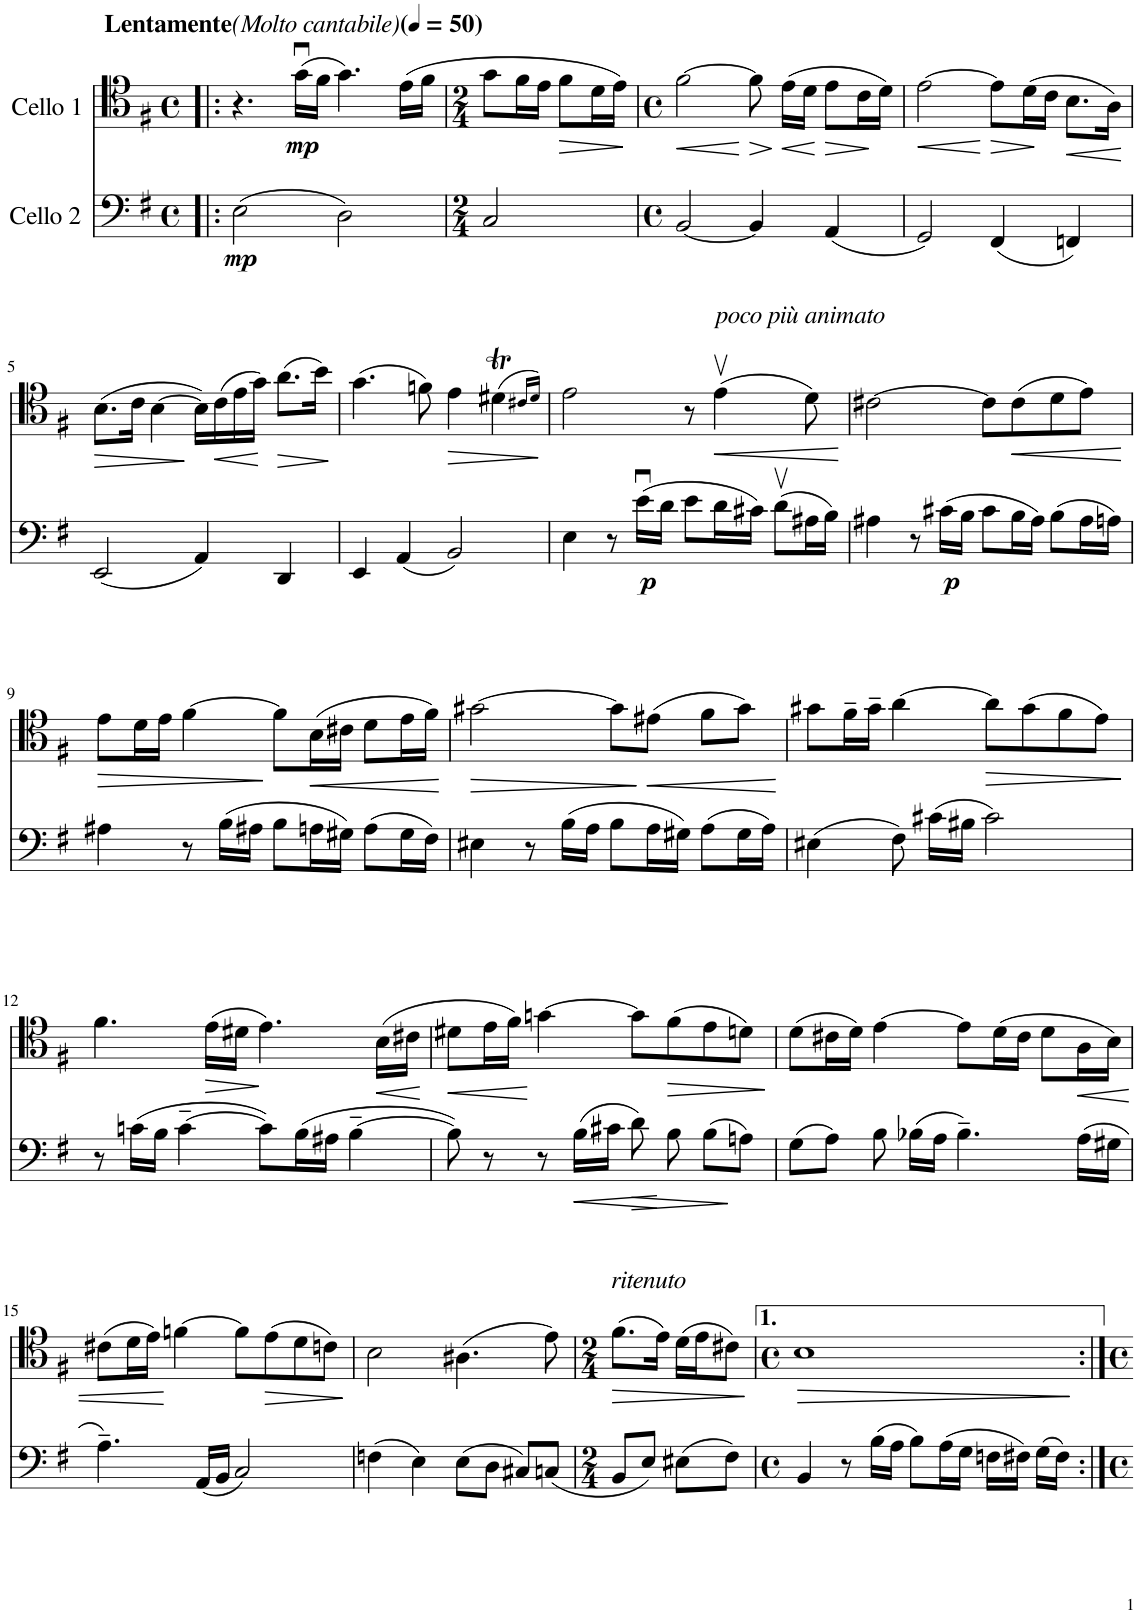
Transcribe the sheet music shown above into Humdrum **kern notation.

**kern	**dynam	**kern	**dynam
*part2	*part2	*part1	*part1
*staff2	*staff2	*staff1	*staff1
*I"Cello 2	*	*I"Cello 1	*
*clefF4	*	*clefC4	*
*k[f#]	*	*k[f#]	*
*M4/4	*	*M4/4	*
*met(c)	*	*met(c)	*
*MM50	*	*MM50	*
=1!|:	=1!|:	=1!|:	=1!|:
!	!	!LO:TX:a:B:t=Lentamente	!
!	!	!LO:TX:a:i:t=(Molto cantabile)	!
!	!	!LO:TX:a:B:t=(	!
!	!	!LO:TX:a:B:t=)	!
!	!LO:DY:b	!	!
(2E\	mp	4.r	.
!	!	!	!LO:DY:b
.	.	(16gu\LL	mp
.	.	16f#\JJ	.
2D\)	.	4.g\)	.
.	.	(16e\LL	.
.	.	16f#\JJ	.
=2	=2	=2	=2
*M2/4	*	*M2/4	*
2C/	.	8g\L	.
.	.	16f#\L	.
.	.	16e\JJ	.
!	!	!	!LO:HP:b
.	.	8f#\L	>
.	.	16d\L	.
.	.	16e\JJ)	]
=3	=3	=3	=3
*M4/4	*	*M4/4	*
*met(c)	*	*met(c)	*
!	!	!	!LO:HP:b
[2BB/	.	[2f#\	<
!	!	!	!LO:HP:n=1:b
4BB/]	.	8f#\]	[ >
!	!	!	!LO:HP:n=1:b
.	.	(16e\LL	] <
.	.	16d\JJ	.
!	!	!	!LO:HP:n=1:b
(4AA/	.	8e\L	[ >
.	.	16c\L	.
.	.	16d\JJ)	]
=4	=4	=4	=4
!	!	!	!LO:HP:b
2GG/)	.	[2e\	<
!	!	!	!LO:HP:n=1:b
(4FF#/	.	8e\L]	[ >
.	.	(16d\L	.
.	.	16c\JJ	]
!	!	!	!LO:HP:b
4FFn/)	.	8.B\L	<
.	.	16A\Jk)	.
.	.	.	[
!!LO:LB:g=z
=5	=5	=5	=5
!	!	!	!LO:HP:b
(2EE/	.	(8.B\L	>
.	.	16c\Jk	.
.	.	[4B\	.
4AA/)	.	16B\LL])	]
!	!	!	!LO:HP:b
.	.	(16c\	<
.	.	16e\	.
.	.	16g\JJ)	[
!	!	!	!LO:HP:b
4DD/	.	(8.a\L	>
.	.	16b\Jk)	.
.	.	.	]
=6	=6	=6	=6
4EE/	.	(4.g\	.
(4AA/	.	.	.
.	.	8fn\)	.
!	!	!	!LO:HP:b
2BB/)	.	4e\	>
.	.	(4d#Xt\	.
.	.	16qc#X/LL	.
.	.	16qd#/JJ)	.
.	.	.	]
=7	=7	=7	=7
4E\	.	2e\	.
8r	.	.	.
!	!LO:DY:b	!	!
(16eu\LL	p	.	.
16d\JJ	.	.	.
8e\L	.	8r	.
!	!	!LO:TX:a:i:t=poco più animato	!
!	!	!	!LO:HP:b
16d\L	.	(4ev\	<
16c#X\JJ)	.	.	.
(8dv\L	.	.	.
16A#X\L	.	8d\)	.
16B\JJ)	.	.	.
.	.	.	[
=8	=8	=8	=8
4A#X\	.	[2c#X\	.
8r	.	.	.
!	!LO:DY:b	!	!
(16c#X\LL	p	.	.
16B\JJ	.	.	.
8c#\L	.	8c#\L]	.
!	!	!	!LO:HP:b
16B\L	.	(8c#\	<
16A#\JJ)	.	.	.
(8B\L	.	8d\	.
16A#\L	.	8e\J)	.
16An\JJ)	.	.	.
.	.	.	[
!!LO:LB:g=z
=9	=9	=9	=9
!	!	!	!LO:HP:b
4A#X\	.	8e\L	>
.	.	16d\L	.
.	.	16e\JJ	.
8r	.	[4f#\	.
(16B\LL	.	.	.
16A#X\JJ	.	.	.
8B\L	.	8f#\L]	]
!	!	!	!LO:HP:b
16An\L	.	(16B\L	<
16G#X\JJ)	.	16c#X\JJ	.
(8A\L	.	8d\L	.
16G#\L	.	16e\L	.
16F#\JJ)	.	16f#\JJ)	.
.	.	.	[
=10	=10	=10	=10
!	!	!	!LO:HP:b
4E#X\	.	[2g#X\	>
8r	.	.	.
(16B\LL	.	.	.
16A\JJ	.	.	.
8B\L	.	8g#\L]	.
!	!	!	!LO:HP:n=1:b
16A\L	.	(8e#X\J	] <
16G#X\JJ)	.	.	.
(8A\L	.	8f#\L	.
16G#\L	.	8g#\J)	.
16A\JJ)	.	.	.
.	.	.	[
=11	=11	=11	=11
(4E#X\	.	8g#X\L	.
.	.	16f#~\L	.
.	.	16g#~\JJ	.
8F#\)	.	[4a\	.
(16c#X\LL	.	.	.
16B#X\JJ	.	.	.
!	!	!	!LO:HP:b
2c#\)	.	8a\L]	>
.	.	(8g#\	.
.	.	8f#\	.
.	.	8e\J)	.
.	.	.	]
!!LO:LB:g=z
=12	=12	=12	=12
8r	.	4.f#\	.
(16cn\LL	.	.	.
16B\JJ	.	.	.
[4c~\	.	.	.
!	!	!	!LO:HP:b
.	.	(16e\LL	>
.	.	16d#X\JJ	.
8c\L])	.	4.e\)	]
(16B\L	.	.	.
16A#X\JJ	.	.	.
[4B~\	.	.	.
!	!	!	!LO:HP:b
.	.	(16B\LL	<
.	.	16c#X\JJ	.
.	.	.	[
=13	=13	=13	=13
!	!	!	!LO:HP:b
8B\])	.	8d#X\L	<
8r	.	16e\L	.
.	.	16f#\JJ)	.
8r	.	[4gn\	[
!	!LO:HP:b	!	!
(16B\LL	<	.	.
16c#X\JJ	.	.	.
!	!LO:HP:b	!	!
8d\)	>	8g\L]	.
!	!	!	!LO:HP:b
8B\	[	(8f#\	>
(8B\L	.	8e\	.
8An\J)	.	8dn\J)	.
.	]	.	]
=14	=14	=14	=14
(8G\L	.	(8d\L	.
8A\J)	.	16c#X\L	.
.	.	16d\JJ)	.
8B\	.	[4e\	.
(16B-X\LL	.	.	.
16A\JJ	.	.	.
4.B-~\)	.	8e\L]	.
.	.	(16d\L	.
.	.	16c#\JJ	.
.	.	8d\L	.
!	!	!	!LO:HP:b
(16A\LL	.	16A\L	<
16G#X\JJ	.	16B\JJ)	.
!!LO:LB:g=z
=15	=15	=15	=15
4.A~\)	.	(8c#X\L	.
.	.	16d\L	.
.	.	16e\JJ)	.
.	.	[4fn\	[
(16AA/LL	.	.	.
16BB/JJ	.	.	.
2C/)	.	8f\L]	.
!	!	!	!LO:HP:b
.	.	(8e\	>
.	.	8d\	.
.	.	8cn\J)	.
.	.	.	]
=16	=16	=16	=16
(4Fn\	.	2B\	.
4E\)	.	.	.
(8E\L	.	(4.A#X\	.
8D\J	.	.	.
8C#X/L)	.	.	.
(8Cn/J	.	8e\)	.
=17	=17	=17	=17
*M2/4	*	*M2/4	*
!	!	!LO:TX:a:i:t=ritenuto	!
!	!	!	!LO:HP:b
8BB/L	.	(8.f#\L	>
8E/J)	.	.	.
.	.	16e\Jk)	.
(8E#X\L	.	(16d\LL	.
.	.	16e\J	.
8F#\J)	.	8c#X\J)	.
.	.	.	]
=18	=18	=18	=18
*M4/4	*	*M4/4	*
*met(c)	*	*met(c)	*
!	!	!	!LO:HP:b
4BB/	.	1B	>
8r	.	.	.
(16B\LL	.	.	.
16A\JJ	.	.	.
8B\L)	.	.	.
(16A\L	.	.	.
16G\JJ	.	.	.
16Fn\LL	.	.	.
16F#X\JJ)	.	.	.
(16G\LL	.	.	.
16F#\JJ)	.	.	.
.	.	.	]
=:|!	=:|!	=:|!	=:|!
*-	*-	*-	*-
